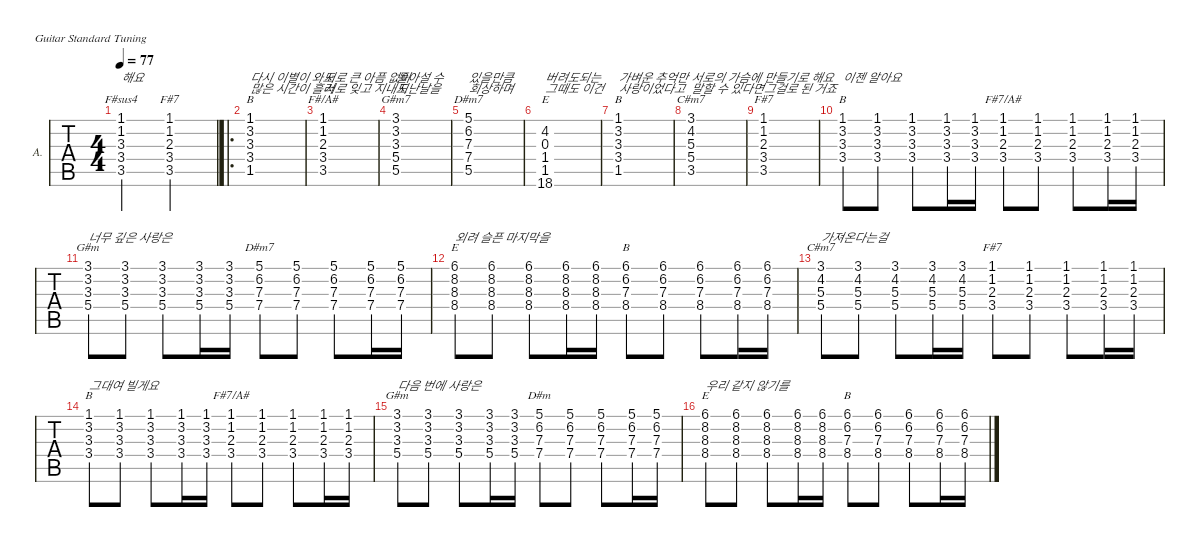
\defaultSystemsLayout 4
\hideDynamics
\bracketExtendMode nobrackets
\firstSystemTrackNameOrientation horizontal
\track ("Clean Guitar" "A.") {defaultSystemsLayout 4 instrument electricguitarclean}
\staff {tabs}
\tuning (E4 B3 G3 D3 A2 E2)
\chord ("B" 2 4 4 4 x x) {showdiagram false showfingering false}
\chord ("D#m7" 6 7 8 8 x x) {firstfret 6 showdiagram false showfingering false}
\chord ("E" 7 9 9 9 x x) {firstfret 7 showdiagram false showfingering false}
\chord ("C#m7" 4 5 6 6 x x) {firstfret 4 showdiagram false showfingering false}
\chord ("F#7" 2 2 3 4 4 x) {showdiagram false showfingering false barre 2}
\chord ("B" 2 4 4 4 2 x) {showdiagram false showfingering false barre 2}
\chord ("F#/A#" 2 2 3 4 4 x) {showdiagram false showfingering false barre 2}
\chord ("G#m7" 4 4 4 6 6 x) {firstfret 4 showdiagram false showfingering false barre (4 4)}
\chord ("D#m7" 6 7 8 8 6 x) {firstfret 6 showdiagram false showfingering false barre 6}
\chord ("E" 0 0 1 2 2 x) {showdiagram false showfingering false}
\chord ("C#m7" 4 5 6 6 4 x) {firstfret 4 showdiagram false showfingering false barre 4}
\chord ("F#sus4" 2 2 4 4 4 x) {showdiagram false showfingering false barre 2}
\chord ("F#7/A#" 2 2 3 4 x x) {showdiagram false showfingering false barre 2}
\chord ("G#m" 4 4 4 6 x x) {firstfret 4 showdiagram false showfingering false barre (4 4)}
\chord ("B" 7 7 8 9 x x) {firstfret 7 showdiagram false showfingering false barre 7}
\chord ("F#7" 2 2 3 4 x x) {showdiagram false showfingering false barre 2}
\chord ("D#m" 6 7 8 8 x x) {firstfret 6 showdiagram false showfingering false}
\ts (4 4)
\tempo 77
\clef g2
\ks c
(3.5 3.4 3.3{acc #} 1.2 1.1).2{ch "F#sus4" txt "해요" dy mf} (3.5 3.4 2.3 1.2 1.1).2{ch "F#7"} |
\ro
(1.1 3.2 3.3{acc #} 3.4 1.5{acc #}).1{ch "B" txt "다시 이별이 와도\n많은 시간이 흘러"} |
(3.5 3.4 2.3 1.2 1.1).1{ch "F#/A#" txt "서로 큰 아픔 없이\n서로 잊고 지내도"} |
(5.5 5.4 3.3{acc #} 3.2 3.1).1{ch "G#m7" txt "돌아설 수\n지난날을"} |
(5.1 6.2 7.3 7.4 5.5).1{ch "D#m7" txt "있을만큼\n회상하며"} |
(1.5{acc #} 1.4{acc #} 0.3 18.6{acc #} 4.2{acc #}).1{ch "E" txt "버려도되는\n그때도 이건"} |
(1.1 3.2 3.3{acc #} 3.4 1.5{acc #}).1{ch "B" txt "가벼운 추억만\n사랑이었다고"} |
(3.1 4.2{acc #} 5.3 5.4 3.5).1{ch "C#m7" txt "서로의 가슴에\n말할 수 있다면"} |
(3.5 3.4 2.3 1.2 1.1).1{ch "F#7" txt "만들기로 해요\n그걸로 된 거죠"} |
(3.2 3.3{acc #} 3.4 1.1).8{ch "B" txt "이젠 알아요"} (3.2 3.3{acc #} 3.4 1.1).8 (3.2 3.3{acc #} 3.4 1.1).8 (3.2 3.3{acc #} 3.4 1.1).16 (3.2 3.3{acc #} 3.4 1.1).16 (1.2 2.3 3.4 1.1).8{ch "F#7/A#"} (1.2 2.3 3.4 1.1).8 (1.2 2.3 3.4 1.1).8 (1.2 2.3 3.4 1.1).16 (1.2 2.3 3.4 1.1).16 |
(3.2 3.3{acc #} 5.4 3.1).8{ch "G#m" txt "너무 깊은 사랑은"} (3.2 3.3{acc #} 5.4 3.1).8 (3.2 3.3{acc #} 5.4 3.1).8 (3.2 3.3{acc #} 5.4 3.1).16 (3.2 3.3{acc #} 5.4 3.1).16 (5.1 7.3 7.4 6.2).8{ch "D#m7"} (5.1 7.3 7.4 6.2).8 (5.1 7.3 7.4 6.2).8 (5.1 7.3 7.4 6.2).16 (5.1 7.3 7.4 6.2).16 |
(6.1{acc #} 8.3{acc #} 8.4{acc #} 8.2).8{ch "E" txt "외려 슬픈 마지막을"} (6.1{acc #} 8.3{acc #} 8.4{acc #} 8.2).8 (6.1{acc #} 8.3{acc #} 8.4{acc #} 8.2).8 (6.1{acc #} 8.3{acc #} 8.4{acc #} 8.2).16 (6.1{acc #} 8.3{acc #} 8.4{acc #} 8.2).16 (6.1{acc #} 7.3 8.4{acc #} 6.2).8{ch "B"} (6.1{acc #} 7.3 8.4{acc #} 6.2).8 (6.1{acc #} 7.3 8.4{acc #} 6.2).8 (6.1{acc #} 7.3 8.4{acc #} 6.2).16 (6.1{acc #} 7.3 8.4{acc #} 6.2).16 |
(3.1 4.2{acc #} 5.3 5.4).8{ch "C#m7" txt "가져온다는걸"} (3.1 5.3 5.4 4.2{acc #}).8 (3.1 5.3 5.4 4.2{acc #}).8 (3.1 5.3 5.4 4.2{acc #}).16 (3.1 5.3 5.4 4.2{acc #}).16 (1.2 2.3 3.4 1.1).8{ch "F#7"} (1.2 2.3 3.4 1.1).8 (1.2 2.3 3.4 1.1).8 (1.2 2.3 3.4 1.1).16 (1.2 2.3 3.4 1.1).16 |
(3.2 3.3{acc #} 3.4 1.1).8{ch "B" txt "그대여 빌게요"} (3.2 3.3{acc #} 3.4 1.1).8 (3.2 3.3{acc #} 3.4 1.1).8 (3.2 3.3{acc #} 3.4 1.1).16 (3.2 3.3{acc #} 3.4 1.1).16 (1.2 2.3 3.4 1.1).8{ch "F#7/A#"} (1.2 2.3 3.4 1.1).8 (1.2 2.3 3.4 1.1).8 (1.2 2.3 3.4 1.1).16 (1.2 2.3 3.4 1.1).16 |
(3.2 3.3{acc #} 5.4 3.1).8{ch "G#m" txt "다음 번에 사랑은"} (3.2 3.3{acc #} 5.4 3.1).8 (3.2 3.3{acc #} 5.4 3.1).8 (3.2 3.3{acc #} 5.4 3.1).16 (3.2 3.3{acc #} 5.4 3.1).16 (5.1 7.3 7.4 6.2).8{ch "D#m"} (5.1 7.3 7.4 6.2).8 (5.1 7.3 7.4 6.2).8 (5.1 7.3 7.4 6.2).16 (5.1 7.3 7.4 6.2).16 |
(6.1{acc #} 8.3{acc #} 8.4{acc #} 8.2).8{ch "E" txt "우리 같지 않기를"} (6.1{acc #} 8.3{acc #} 8.4{acc #} 8.2).8 (6.1{acc #} 8.3{acc #} 8.4{acc #} 8.2).8 (6.1{acc #} 8.3{acc #} 8.4{acc #} 8.2).16 (6.1{acc #} 8.3{acc #} 8.4{acc #} 8.2).16 (6.1{acc #} 7.3 8.4{acc #} 6.2).8{ch "B"} (6.1{acc #} 7.3 8.4{acc #} 6.2).8 (6.1{acc #} 7.3 8.4{acc #} 6.2).8 (6.1{acc #} 7.3 8.4{acc #} 6.2).16 (6.1{acc #} 7.3 8.4{acc #} 6.2).16
